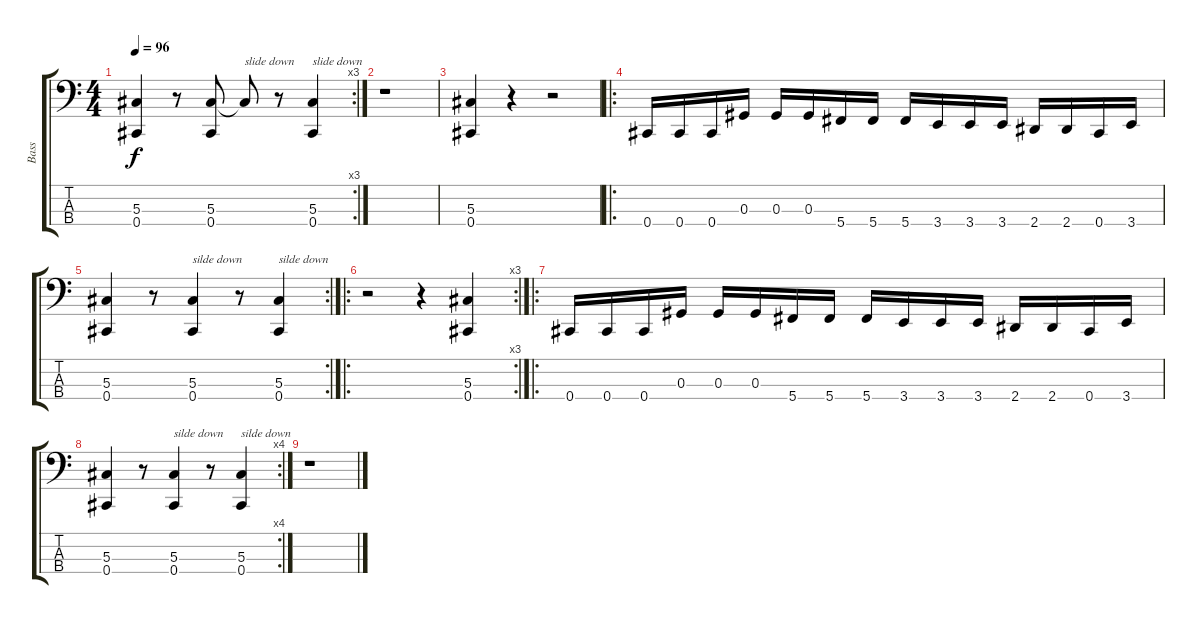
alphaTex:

\track ("Bass" "Bass") {instrument electricbassfinger}
\staff {score tabs}
\tuning (Gb2 Db2 Ab1 Db1) {hide}
\rc 3
\ts (4 4)
\tempo 96
\clef f4
\ks c
(5.3 0.4).4{dy f} r.8 (5.3 0.4).8 5.3{t}.8{txt "slide down"} r.8 (5.3 0.4).4{txt "slide down"} |
r.1 |
(5.3 0.4).4 r.4 r.2 |
\ro
0.4.16 0.4.16 0.4.16 0.3.16 0.3.16 0.3.16 5.4.16 5.4.16 5.4.16 3.4.16 3.4.16 3.4.16 2.4.16 2.4.16 0.4.16 3.4.16 |
\rc 2
(5.3 0.4).4 r.8 (5.3 0.4).4{txt "silde down"} r.8 (5.3 0.4).4{txt "silde down"} |
\ro
\rc 3
r.2 r.4 (5.3 0.4).4 |
\ro
0.4.16 0.4.16 0.4.16 0.3.16 0.3.16 0.3.16 5.4.16 5.4.16 5.4.16 3.4.16 3.4.16 3.4.16 2.4.16 2.4.16 0.4.16 3.4.16 |
\rc 4
(5.3 0.4).4 r.8 (5.3 0.4).4{txt "silde down"} r.8 (5.3 0.4).4{txt "silde down"} |
r.1
